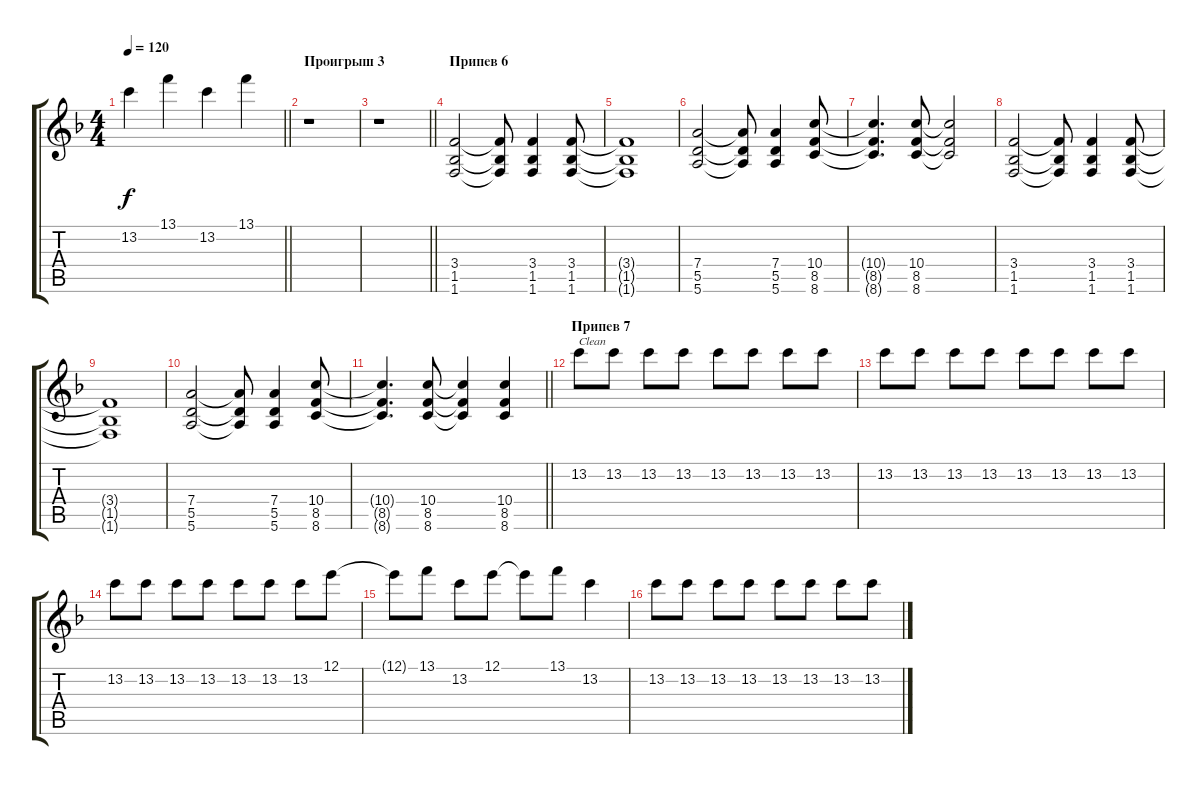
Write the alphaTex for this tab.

\track "" {instrument acousticguitarsteel}
\staff {score tabs}
\tuning (E4 B3 G3 D3 A2 E2) {hide}
\ts (4 4)
\tempo 120
\clef g2
\barLineRight lightlight
\ks dminor
13.2.4{dy f} 13.1.4 13.2.4 13.1.4 |
\section ("" "Проигрыш 3")
r.1 |
\barLineRight lightlight
r.1 |
\section ("" "Припев 6")
(3.4 1.5 1.6).2 (3.4{t} 1.5{t} 1.6{t}).8 (3.4 1.5 1.6).4 (3.4 1.5 1.6).8 |
(3.4{t} 1.5{t} 1.6{t}).1 |
(7.4 5.5 5.6).2 (7.4{t} 5.5{t} 5.6{t}).8 (7.4 5.5 5.6).4 (10.4 8.5 8.6).8 |
(10.4{t} 8.5{t} 8.6{t}).4{d} (10.4 8.5 8.6).8 (10.4{t} 8.5{t} 8.6{t}).2 |
(3.4 1.5 1.6).2 (3.4{t} 1.5{t} 1.6{t}).8 (3.4 1.5 1.6).4 (3.4 1.5 1.6).8 |
(3.4{t} 1.5{t} 1.6{t}).1 |
(7.4 5.5 5.6).2 (7.4{t} 5.5{t} 5.6{t}).8 (7.4 5.5 5.6).4 (10.4 8.5 8.6).8 |
\barLineRight lightlight
(10.4{t} 8.5{t} 8.6{t}).4{d} (10.4 8.5 8.6).8 (10.4{t} 8.5{t} 8.6{t}).4 (10.4 8.5 8.6).4 |
\section ("" "Припев 7")
13.2.8{txt "Clean"} 13.2.8 13.2.8 13.2.8 13.2.8 13.2.8 13.2.8 13.2.8 |
13.2.8 13.2.8 13.2.8 13.2.8 13.2.8 13.2.8 13.2.8 13.2.8 |
13.2.8 13.2.8 13.2.8 13.2.8 13.2.8 13.2.8 13.2.8 12.1.8 |
12.1{t}.8 13.1.8 13.2.8 12.1.8 12.1{t}.8 13.1.8 13.2.4 |
13.2.8 13.2.8 13.2.8 13.2.8 13.2.8 13.2.8 13.2.8 13.2.8
